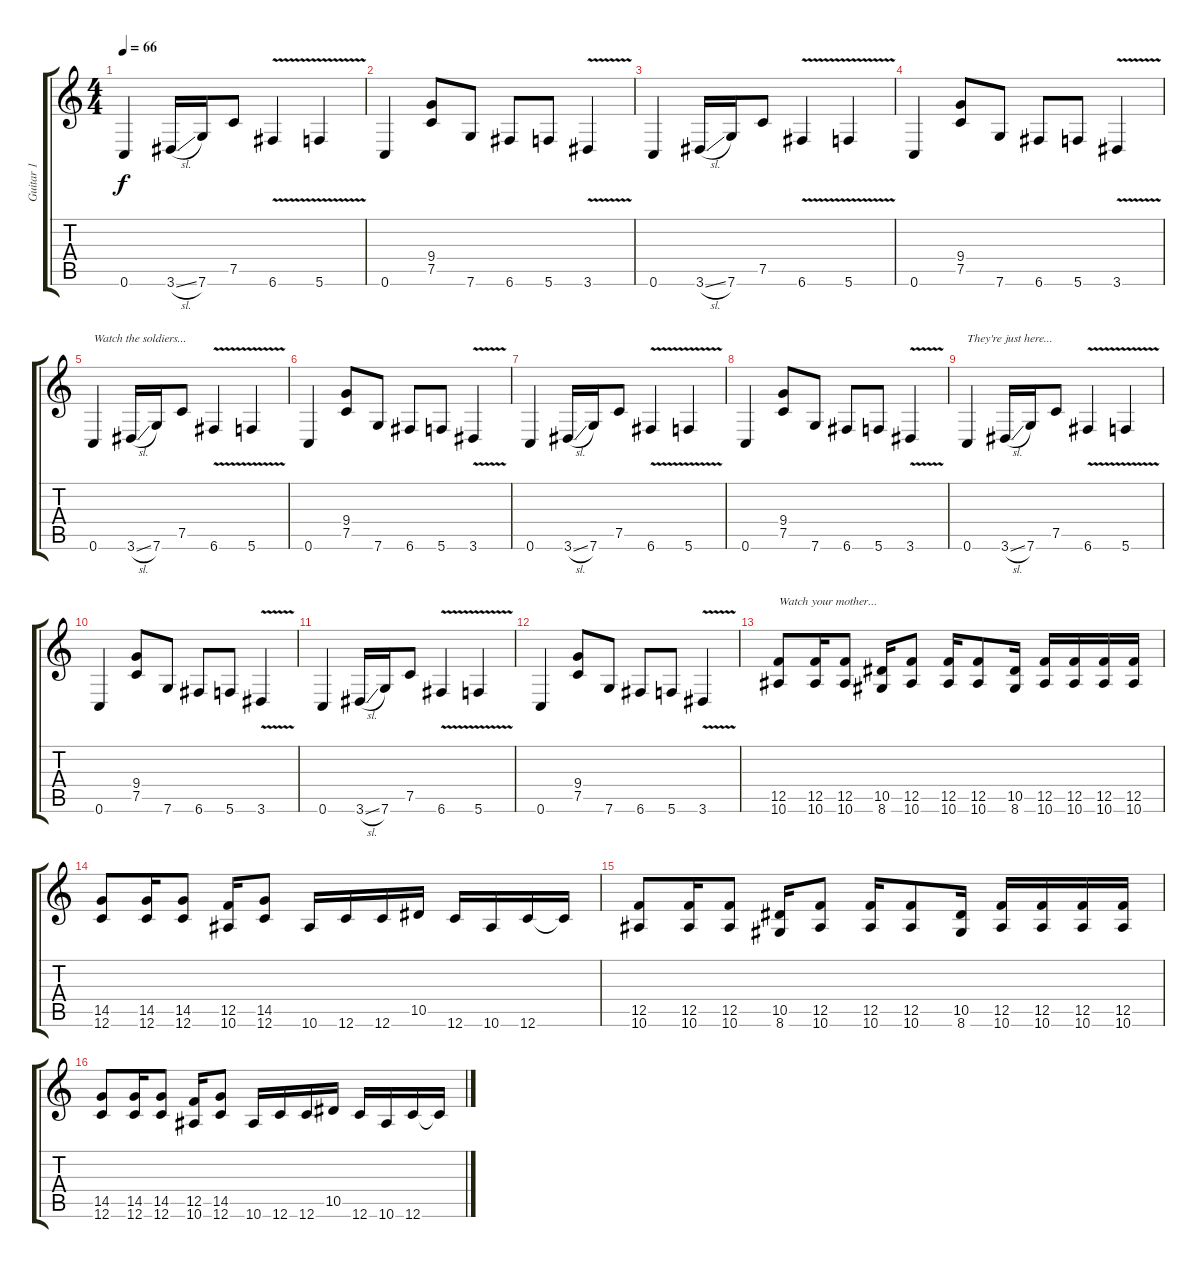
\track ("Guitar 1" "Guitar 1") {instrument distortionguitar}
\staff {score tabs}
\tuning (C4 G3 Eb3 Bb2 F2 C2) {hide}
\ts (4 4)
\tempo 66
\clef g2
\ks c
0.6.4{dy f} 3.6{sl}.16 7.6.16 7.5.8 6.6{v}.4 5.6{v}.4 |
0.6.4 (9.4 7.5).8 7.6.8 6.6.8 5.6.8 3.6{v}.4 |
0.6.4 3.6{sl}.16 7.6.16 7.5.8 6.6{v}.4 5.6{v}.4 |
0.6.4 (9.4 7.5).8 7.6.8 6.6.8 5.6.8 3.6{v}.4 |
0.6.4{txt "Watch the soldiers..."} 3.6{sl}.16 7.6.16 7.5.8 6.6{v}.4 5.6{v}.4 |
0.6.4 (9.4 7.5).8 7.6.8 6.6.8 5.6.8 3.6{v}.4 |
0.6.4 3.6{sl}.16 7.6.16 7.5.8 6.6{v}.4 5.6{v}.4 |
0.6.4 (9.4 7.5).8 7.6.8 6.6.8 5.6.8 3.6{v}.4 |
0.6.4{txt "They're just here..."} 3.6{sl}.16 7.6.16 7.5.8 6.6{v}.4 5.6{v}.4 |
0.6.4 (9.4 7.5).8 7.6.8 6.6.8 5.6.8 3.6{v}.4 |
0.6.4 3.6{sl}.16 7.6.16 7.5.8 6.6{v}.4 5.6{v}.4 |
0.6.4 (9.4 7.5).8 7.6.8 6.6.8 5.6.8 3.6{v}.4 |
(12.5 10.6).8{txt "Watch your mother..."} (12.5 10.6).16 (12.5 10.6).8 (10.5 8.6).16 (12.5 10.6).8 (12.5 10.6).16 (12.5 10.6).8 (10.5 8.6).16 (12.5 10.6).16 (12.5 10.6).16 (12.5 10.6).16 (12.5 10.6).16 |
(14.5 12.6).8 (14.5 12.6).16 (14.5 12.6).8 (12.5 10.6).16 (14.5 12.6).8 10.6.16 12.6.16 12.6.16 10.5.16 12.6.16 10.6.16 12.6.16 12.6{t}.16 |
(12.5 10.6).8 (12.5 10.6).16 (12.5 10.6).8 (10.5 8.6).16 (12.5 10.6).8 (12.5 10.6).16 (12.5 10.6).8 (10.5 8.6).16 (12.5 10.6).16 (12.5 10.6).16 (12.5 10.6).16 (12.5 10.6).16 |
(14.5 12.6).8 (14.5 12.6).16 (14.5 12.6).8 (12.5 10.6).16 (14.5 12.6).8 10.6.16 12.6.16 12.6.16 10.5.16 12.6.16 10.6.16 12.6.16 12.6{t}.16
